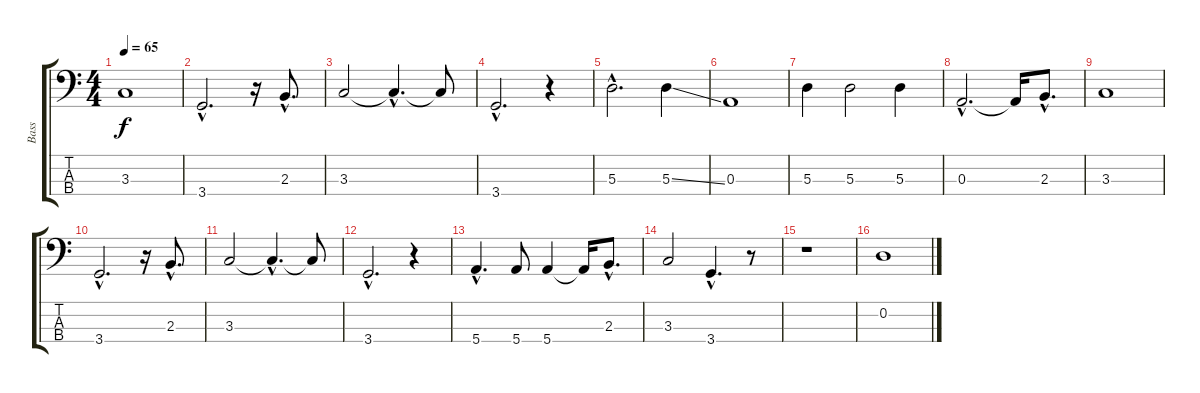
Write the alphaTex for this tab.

\track ("Bass" "Bass") {instrument electricbassfinger}
\staff {score tabs}
\tuning (G2 D2 A1 E1) {hide}
\ts (4 4)
\tempo 65
\clef f4
\ks c
3.3.1{dy f} |
3.4{hac}.2{d} r.16 2.3{hac}.8{d} |
3.3.2 3.3{hac t}.4{d} 3.3{t}.8 |
3.4{hac}.2{d} r.4 |
5.3{hac}.2{d} 5.3{ss}.4 |
0.3.1 |
5.3.4 5.3.2 5.3.4 |
0.3{hac}.2{d} 0.3{t}.16 2.3{hac}.8{d} |
3.3.1 |
3.4{hac}.2{d} r.16 2.3{hac}.8{d} |
3.3.2 3.3{hac t}.4{d} 3.3{t}.8 |
3.4{hac}.2{d} r.4 |
5.4{hac}.4{d} 5.4.8 5.4.4 5.4{t}.16 2.3{hac}.8{d} |
3.3.2 3.4{hac}.4{d} r.8 |
r.1 |
0.2.1
